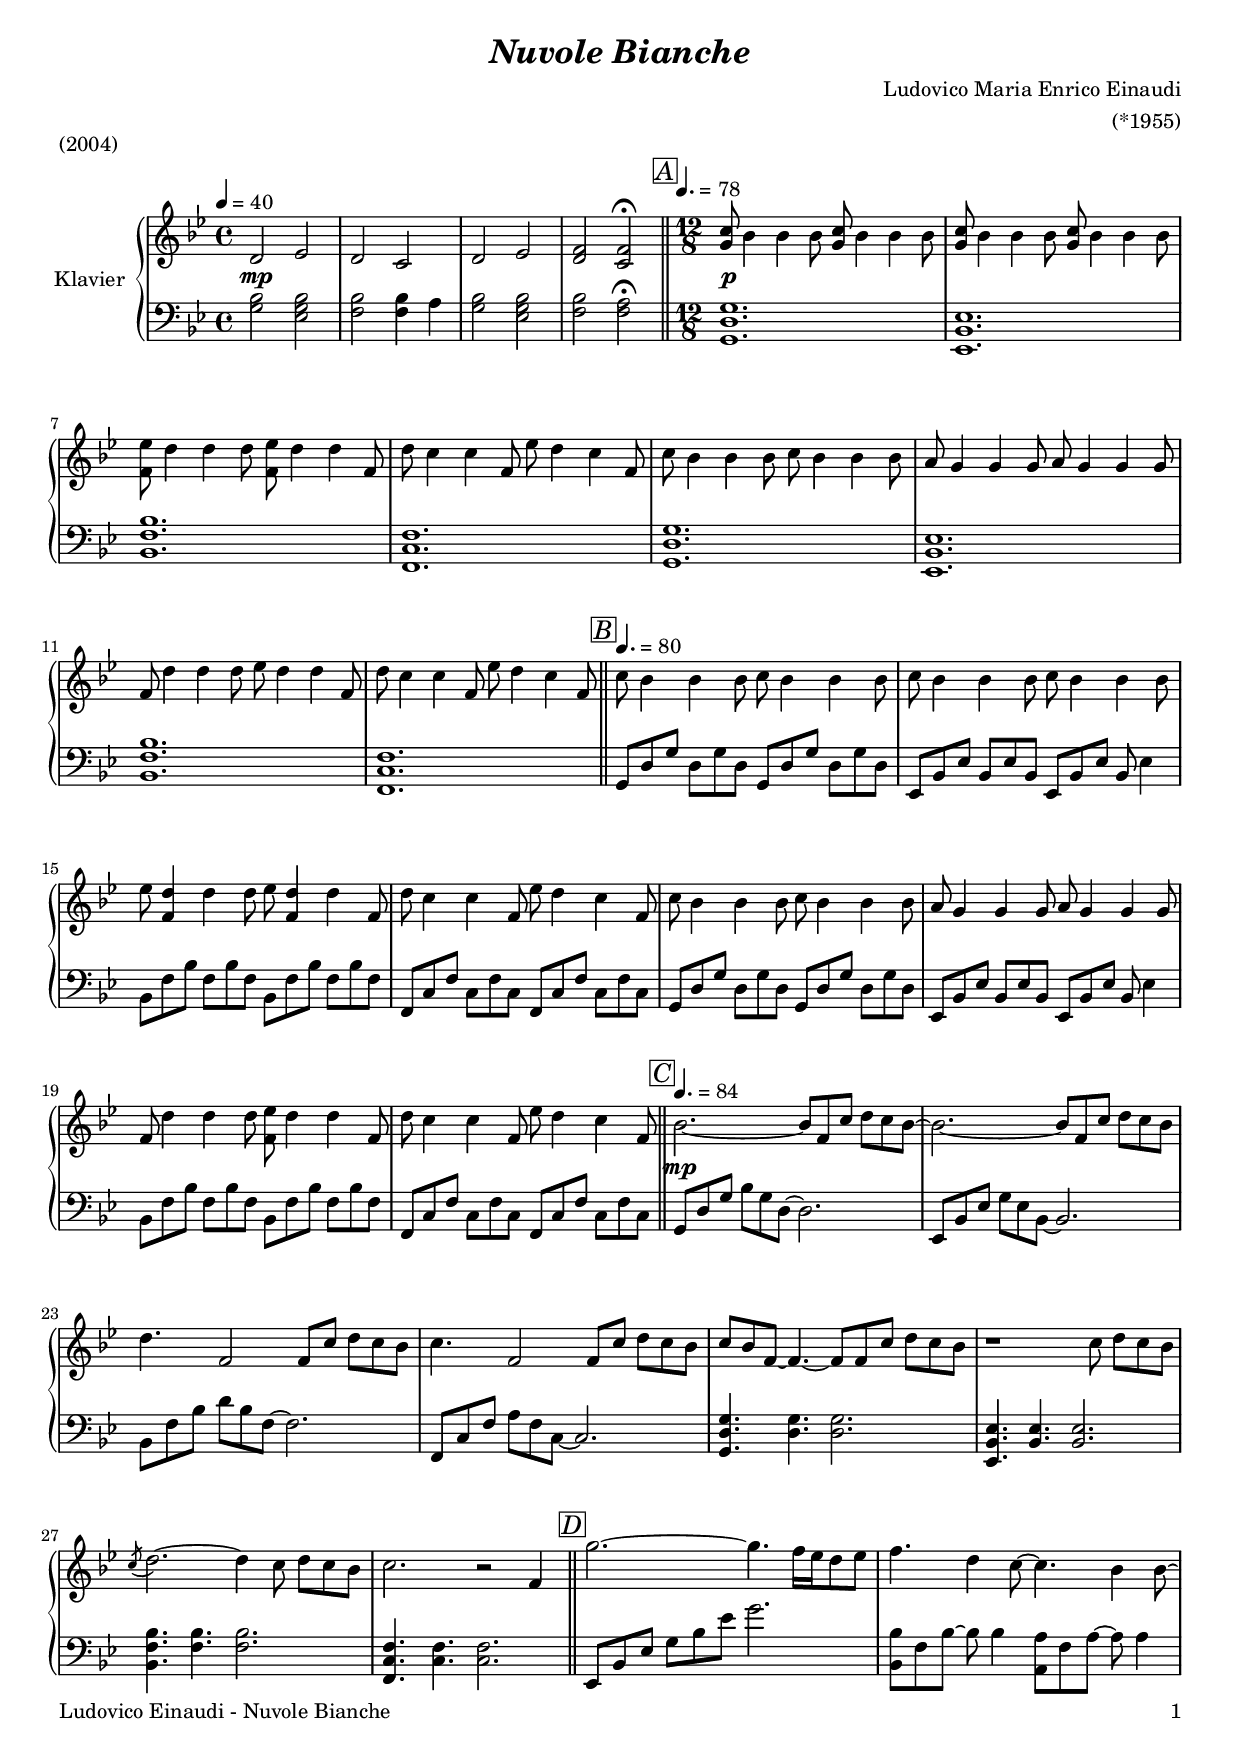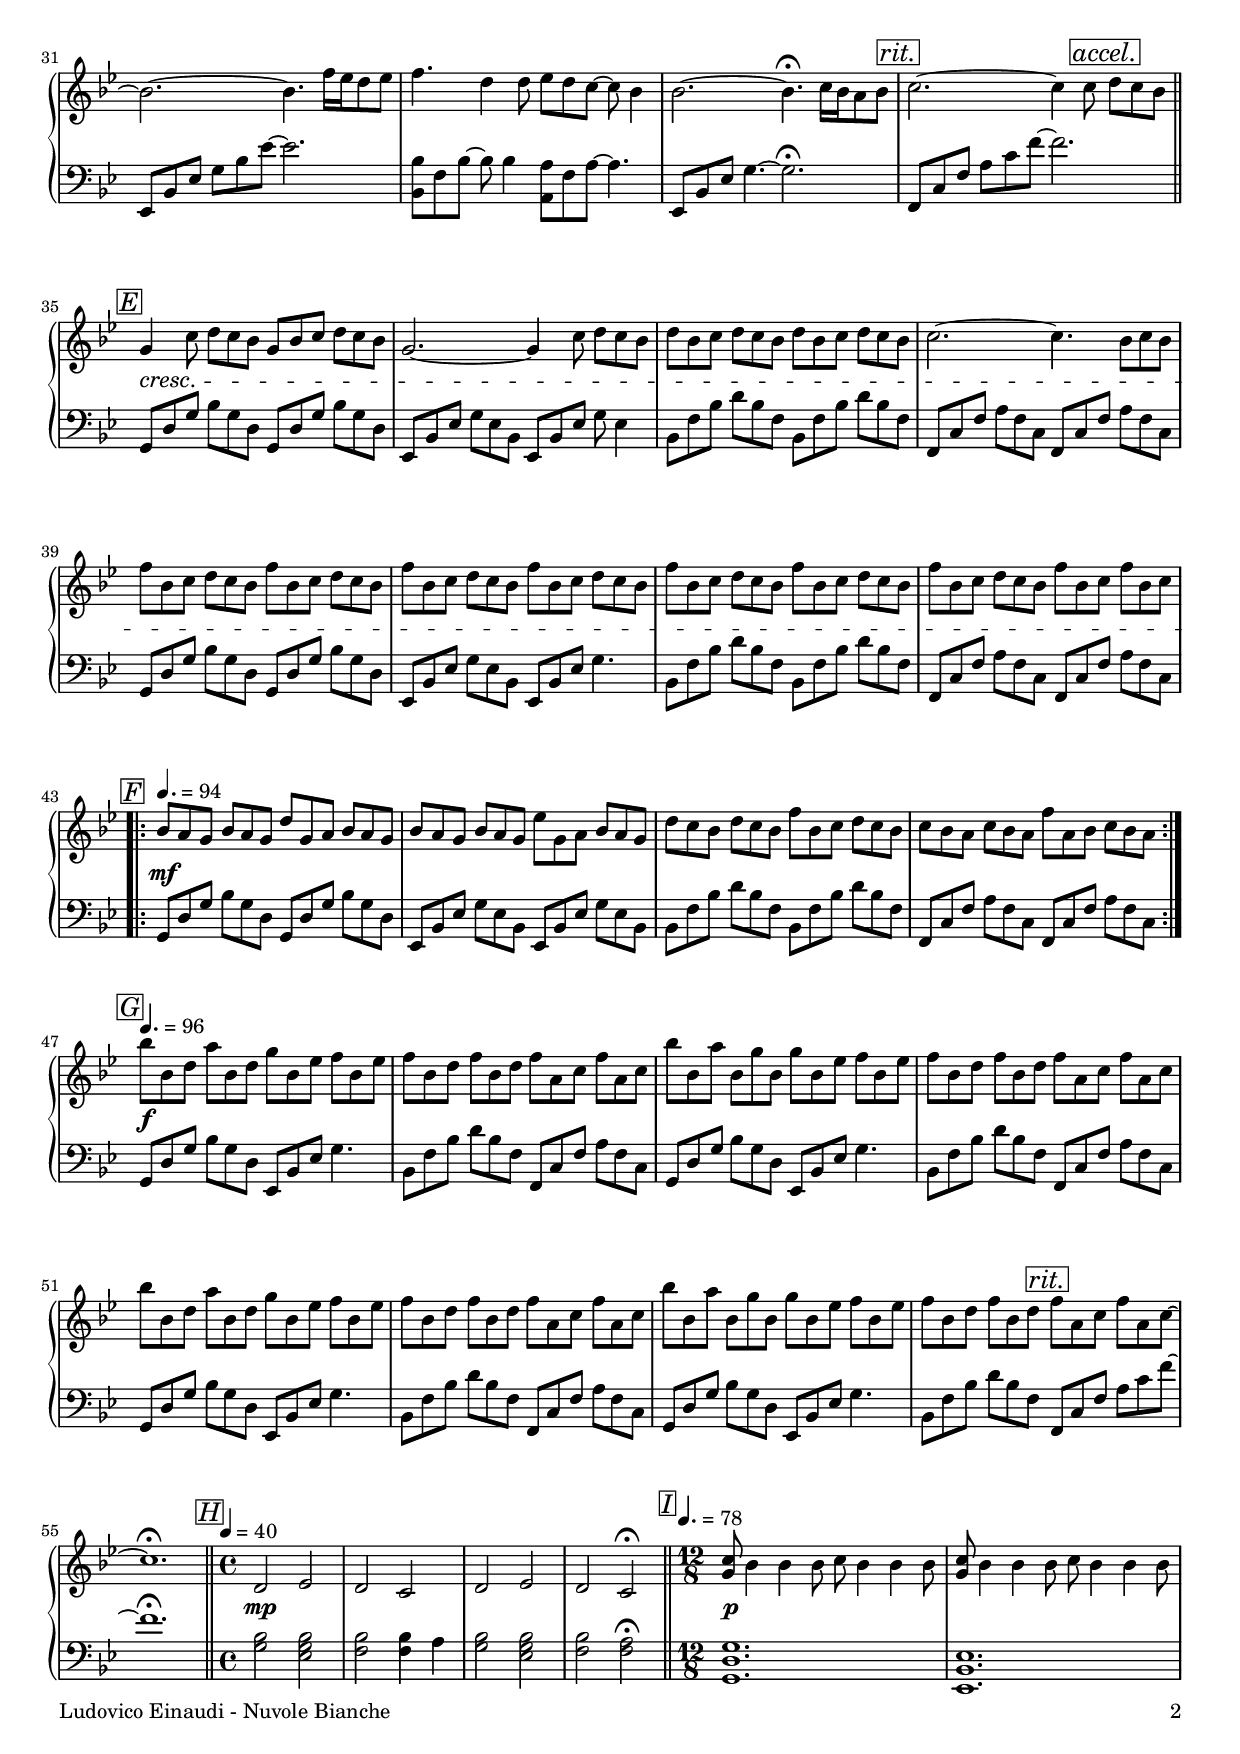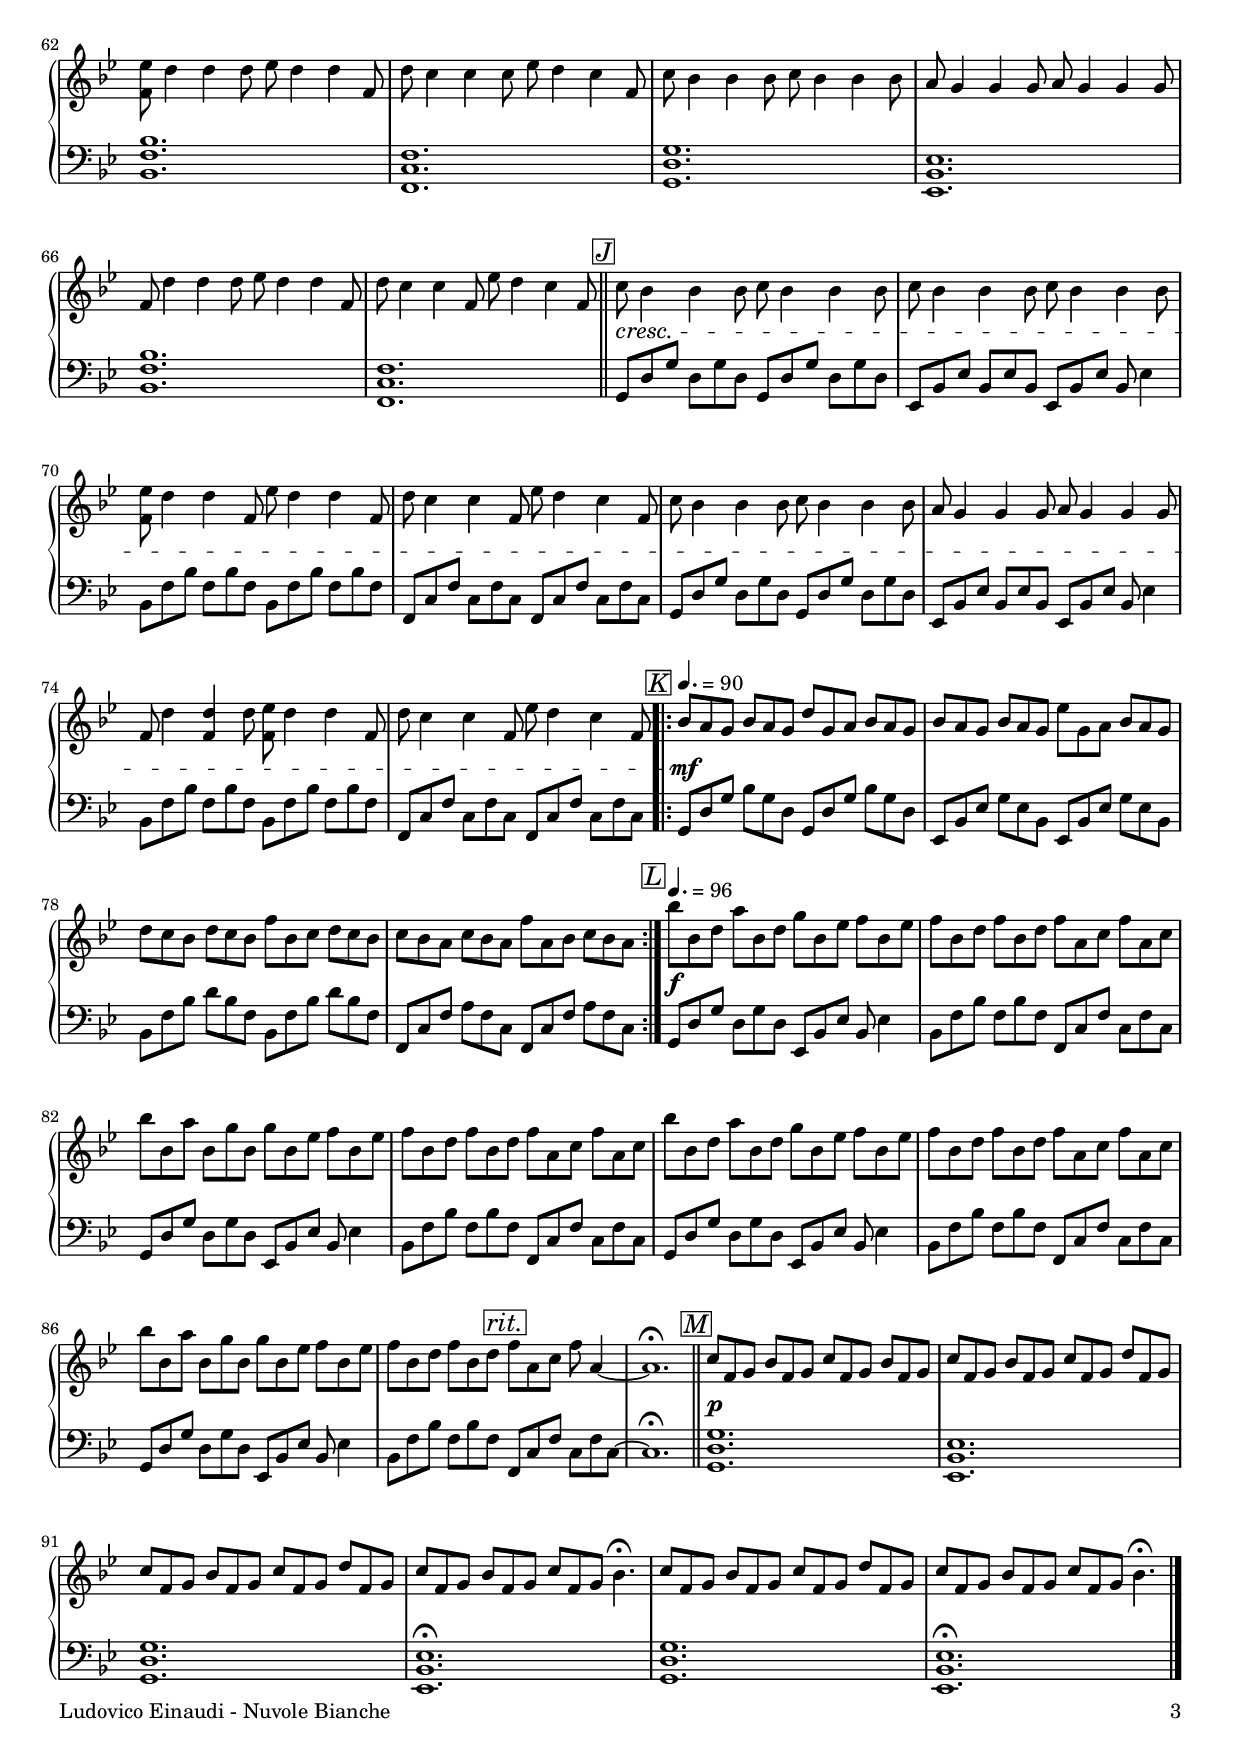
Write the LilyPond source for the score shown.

\version "2.24.1"
\include "deutsch.ly"

#(set-global-staff-size 18)

\header {
  title       = \markup \bold \italic "Nuvole Bianche"
  composer    = "Ludovico Maria Enrico Einaudi"
  arranger    = "(*1955)"
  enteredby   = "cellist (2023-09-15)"
  piece       = "(2004)"
}

voiceconsts = {
  \key f \minor
  \time 4/4
%  \numericTimeSignature
  \compressEmptyMeasures
  % Set default beaming for all staves
%  \set Timing.beamExceptions = #'()
%  \set Timing.baseMoment     = #(ly:make-moment 1 4)
%  \set Timing.beatStructure  = #'(1 1 1)
}


mikl = "bright acoustic"
% mikl = "church organ"

introa = {                                          \tempo 4=40 }
introb = { \bar "||" \mark \markup \box \italic "A" \tempo 4.=78 \time 12/8 }
introc = { \bar "||" \mark \markup \box \italic "B" \tempo 4.=80 }
introd = { \bar "||" \mark \markup \box \italic "C" \tempo 4.=84 }
introe = { \bar "||" \mark \markup \box \italic "D" }
introf = { \bar "||" \mark \markup \box \italic "E" }
introg = {           \mark \markup \box \italic "F" \tempo 4.=94 }
introh = {           \mark \markup \box \italic "G" \tempo 4.=96 }
introi = { \bar "||" \mark \markup \box \italic "H" \tempo  4=40 \time 4/4 }
introj = { \bar "||" \mark \markup \box \italic "I" \tempo 4.=78 \time 12/8 }
introk = { \bar "||" \mark \markup \box \italic "J" }
introl = {           \mark \markup \box \italic "K" \tempo 4.=90 }
introm = {           \mark \markup \box \italic "L" \tempo 4.=96 }
intron = { \bar "||" \mark \markup \box \italic "M" }

accl = \mark \markup \box \italic "accel."
rit  = \mark \markup \box \italic "rit."

va = \relative c' {
  \voiceconsts

  \introa
  c2 des
  c b
  c des
  <c es> <b es>\fermata
  \introb
  <f' b>8 as4 as as8 <f b> as4 as as8

  <f b> as4 as as8 <f b> as4 as as8
  <es des'> c'4 c c8 <es, des'> c'4 c es,8
  c' b4 b es,8 des' c4 b es,8
  b' as4 as as8 b8 as4 as as8

  g8 f4 f f8 g f4 f f8
  es c'4 c c8 des c4 c es,8
  c' b4 b es,8 des' c4 b es,8

  \introc
  b' as4 as as8 b as4 as as8
  b as4 as as8 b as4 as as8
  des <es, c'>4 c' c8 des <es, c'>4 c' es,8

  c' b4 b es,8 des' c4 b es,8
  b' as4 as as8 b as4 as as8
  g f4 f f8 g f4 f f8

  es c'4 c c8 <es, des'> c'4 c es,8
  c' b4 b es,8 des' c4 b es,8
  \introd
  as2.~ as8 es b' c b as~

  as2.~ as8 es b' c b as
  c4. es,2 es8 b' c b as
  b4. es,2 es8 b' c b as

  b as es~ es4.~ es8 es b' c b as
  r1 b8 c b as
  \acciaccatura b c2.~ c4 b8 c b as
  b2. r2 es,4
  \introe

  f'2.~ f4. es16 des c8 des
  es4. c4 b8~ b4. as4 as8~
  as2.~ as4. es'16 des c8 des

  es4. c4 c8 des c b~ b as4
  as2.~ as4.\fermata b16 as g8 as
  b2.~ b4 b8 c b as
  \introf

  f4 b8 c b as f as b c b as
  f2.~ f4 b8 c b as
  c as b c b as c as b c b as

  b2.~ b4. as8 b as
  es' as, b c b as es' as, b c b as
  es' as, b c b as es' as, b c b as

  es' as, b c b as es' as, b c b as
  es' as, b c b as es' as, b es as, b
  \introg
  \repeat volta 2 {
    as g f as g f c' f, g as g f

    as g f as g f des' f, g as g f
    c' b as c b as es' as, b c b as
    b as g b as g es' g, as b as g
  }
  \introh
  as' as, c g' as, c f as, des es as, des
  es as, c es as, c es g, b es g, b
  as' as, g' as, f' as, f' as, des es as, des

  es as, c es as, c es g, b es g, b
  as' as, c g' as, c f as, des es as, des
  es as, c es as, c es g, b es g, b

  as' as, g' as, f' as, f' as, des es as, des
  es as, c es as, c es g, b es g, b~
  b1.\fermata
  \introi
  c,2 des
  c b
  c des

  c b\fermata
  \introj
  <f' b>8 as4 as as8 b as4 as as8
  <f b> as4 as as8 b as4 as as8
  <es des'> c'4 c c8 des c4 c es,8

  c' b4 b b8 des c4 b es,8
  b' as4 as as8 b as4 as as8
  g f4 f f8 g f4 f f8
  es c'4 c c8 des c4 c es,8

  c' b4 b es,8 des' c4 b es,8
  \introk
  b' as4 as as8 b as4 as as8
  b as4 as as8 b as4 as as8

  <es des'> c'4 c es,8 des' c4 c es,8
  c' b4 b es,8 des' c4 b es,8
  b' as4 as as8 b as4 as as8

  g f4 f f8 g f4 f f8
  es c'4 <es, c'> c'8 <es, des'> c'4 c es,8
  c' b4 b es,8 des' c4 b es,8

  \introl
  \repeat volta 2 {
    as g f as g f c' f, g as g f
    as g f as g f des' f, g as g f
    c' b as c b as es' as, b c b as

    b as g b as g es' g, as b as g
  }
  \introm
  as' as, c g' as, c f as, des es as, des
  es as, c es as, c es g, b es g, b

  as' as, g' as, f' as, f' as, des es as, des
  es as, c es as, c es g, b es g, b
  as' as, c g' as, c f as, des es as, des

  es as, c es as, c es g, b es g, b
  as' as, g' as, f' as, f' as, des es as, des
  es as, c es as, c es g, b es g,4~
  g1.\fermata
  
  \intron
  b8 es, f as es f b es, f as es f
  b es, f as es f b es, f c' es, f
  b es, f as es f b es, f c' es, f

  b es, f as es f b es, f as4.\fermata
  b8 es, f as es f b es, f c' es, f
  b es, f as es f b es, f as4.\fermata \bar "|."
}

vb = \relative c {
  \voiceconsts
  \clef "bass"

  \introa
  <f as>2 <des f as>
  <es as> <es as>4 g
  <f as>2 <des f as>
  <es as> <es g>\fermata
  \introb
  <f, c' f>1.

  <des as' des>
  <as' es' as>
  <es b' es>
  <f c' f>

  <des as' des>
  <as' es' as>
  <es b' es>
  \introc

  f8 c' f c f c f, c' f c f c
  des, as' des as des as des, as' des as des4
  as8 es' as es as es as, es' as es as es

  es, b' es b es b es, b' es b es b
  f c' f c f c f, c' f c f c
  des, as' des as des as des, as' des as des4

  as8 es' as es as es as, es' as es as es
  es, b' es b es b es, b' es b es b
  \introd
  f c' f as f c~ c2.

  des,8 as' des f des as~ as2.
  as8 es' as c as es~ es2.
  es,8 b' es g es b~ b2.

  <f c' f>4. <c' f> <c f>2.
  <des, as' des>4. <as' des> <as des>2.
  <as es' as>4. <es' as> <es as>2.
  <es, b' es>4. <b' es> <b es>2.
  \introe
  des,8 as' des f as des f2.
  <as,, as'>8 es' as~ as as4 <g, g'>8 es' g~ g g4
  des,8 as' des f as des~ des2.

  <as, as'>8 es' as~ as8 as4 <g, g'>8 es' g~ g4.
  des,8 as' des f4.~ f2.\fermata
  es,8 b' es g b es~ es2.
  \introf

  f,,8 c' f as f c f, c' f as f c
  des, as' des f des as des, as' des f des4
  as8 es' as c as es as, es' as c as es

  es, b' es g es b es, b' es g es b
  f c' f as f c f, c' f as f c
  des, as' des f des as des, as' des f4.

  as,8 es' as c as es as, es' as c as es
  es, b' es g es b es, b' es g es b
  \introg
  \repeat volta 2 {
    f c' f as f c f, c' f as f c

    des, as' des f des as des, as' des f des as
    as es' as c as es as, es' as c as es
    es, b' es g es b es, b' es g es b
  }
  \introh
  f c' f as f c des, as' des f4.
  as,8 es' as c as es es, b' es g es b
  f c' f as f c des, as' des f4.

  as,8 es' as c as es es, b' es g es b
  f c' f as f c des, as' des f4.
  as,8 es' as c as es es, b' es g es b

  f c' f as f c des, as' des f4.
  as,8 es' as c as es es, b' es g b es~
  es1.\fermata
  \introi
  <f, as>2 <des f as>
  <es as> <es as>4 g
  <f as>2 <des f as>

  <es as> <es g>\fermata
  \introj
  <f, c' f>1.
  <des as' des>
  <as' es' as>

  <es b' es>
  <f c' f>
  <des as' des>
  <as' es' as>

  <es b' es>
  \introk
  f8 c' f c f c f, c' f c f c
  des, as' des as des as des, as' des as des4

  as8 es' as es as es as, es' as es as es
  es, b' es b es b es, b' es b es b
  f c' f c f c f, c' f c f c

  des, as' des as des as des, as' des as des4
  as8 es' as es as es as, es' as es as es
  es, b' es b es b es, b' es b es b

  \introl
  \repeat volta 2 {
    f c' f as f c f, c' f as f c
    des, as' des f des as des, as' des f des as
    as es' as c as es as, es' as c as es

    es, b' es g es b es, b' es g es b
  }
  \introm
  f c' f c f c des, as' des as des4
  as8 es' as es as es es, b' es b es b

  f c' f c f c des, as' des as des4
  as8 es' as es as es es, b' es b es b
  f c' f c f c des, as' des as des4

  as8 es' as es as es es, b' es b es b
  f c' f c f c des, as' des as des4
  as8 es' as es as es es, b' es b es b~
  b1.\fermata
  
  \intron
  <f c' f>
  <des as' des>
  <f c' f>

  <des as' des>\fermata
  <f c' f>
  <des as' des>\fermata \bar "|."
}

vdy = {
  s1*4\mp
  s1.*16\p
  s1.*13\mp \rit
  s8*9 \accl s4.
  s1.*8\cresc
  s1.*4\mf
  s1.*7\f
  s2. \rit s
  s1.
  s1*4\mp
  s1.*8\p
  s1.*8\cresc
  s1.*4\mf
  s1.*7\f
  s2. \rit s2.
  s1.
  s1.\p
}


music = \new PianoStaff <<
  \set PianoStaff.midiInstrument = \mikl
  \set PianoStaff.instrumentName = \markup \center-column { "Klavier" }
  <<
    \new Staff {
      \transpose f g { \va }
    }
    
    \new Dynamics \vdy
    
    \new Staff {
      \transpose f g { \vb }
    }
  >>  
>>

\book {
   \paper {
    print-page-number = ##t
    print-first-page-number = ##t
    ragged-last-bottom = ##f
    oddHeaderMarkup = \markup \null
    evenHeaderMarkup = \markup \null
    oddFooterMarkup = \markup {
      \fill-line {
        \if \should-print-page-number
        "Ludovico Einaudi - Nuvole Bianche" \fromproperty #'page:page-number-string
      }
    }
    evenFooterMarkup = \oddFooterMarkup
  } \score {
    \music
    \layout {}
  }

  \score {
    \unfoldRepeats \music

    \midi {
      \context {
        \Score
      }
    }
  }
}
